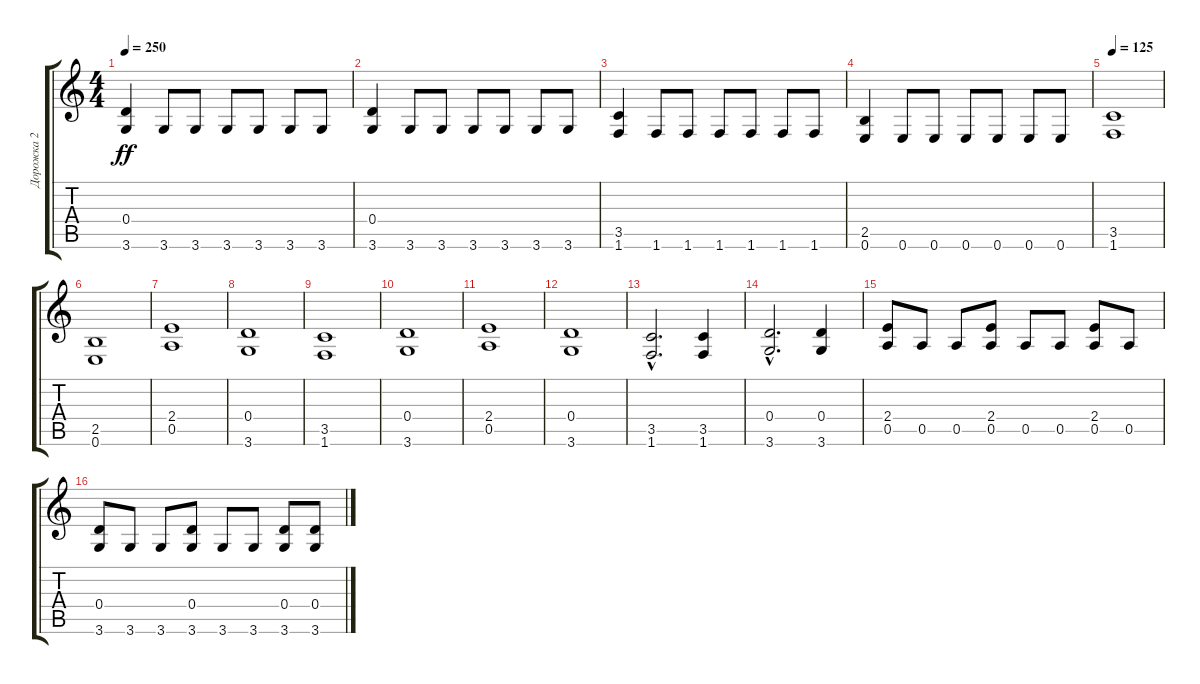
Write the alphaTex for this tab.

\track ("Дорожка 2" "Дорожка 2") {instrument distortionguitar}
\staff {score tabs}
\tuning (E4 B3 G3 D3 A2 E2) {hide}
\ts (4 4)
\tempo 250
\clef g2
\ks c
(0.4 3.6).4{dy ff} 3.6.8 3.6.8 3.6.8 3.6.8 3.6.8 3.6.8 |
(0.4 3.6).4 3.6.8 3.6.8 3.6.8 3.6.8 3.6.8 3.6.8 |
(3.5 1.6).4 1.6.8 1.6.8 1.6.8 1.6.8 1.6.8 1.6.8 |
(2.5 0.6).4 0.6.8 0.6.8 0.6.8 0.6.8 0.6.8 0.6.8 |
\tempo 125
(3.5 1.6).1 |
(2.5 0.6).1 |
(2.4 0.5).1 |
(0.4 3.6).1 |
(3.5 1.6).1 |
(0.4 3.6).1 |
(2.4 0.5).1 |
(0.4 3.6).1 |
(3.5{hac} 1.6{hac}).2{d} (3.5 1.6).4 |
(0.4{hac} 3.6{hac}).2{d} (0.4 3.6).4 |
(2.4 0.5).8 0.5.8 0.5.8 (2.4 0.5).8 0.5.8 0.5.8 (2.4 0.5).8 0.5.8 |
(0.4 3.6).8 3.6.8 3.6.8 (0.4 3.6).8 3.6.8 3.6.8 (0.4 3.6).8 (0.4 3.6).8
